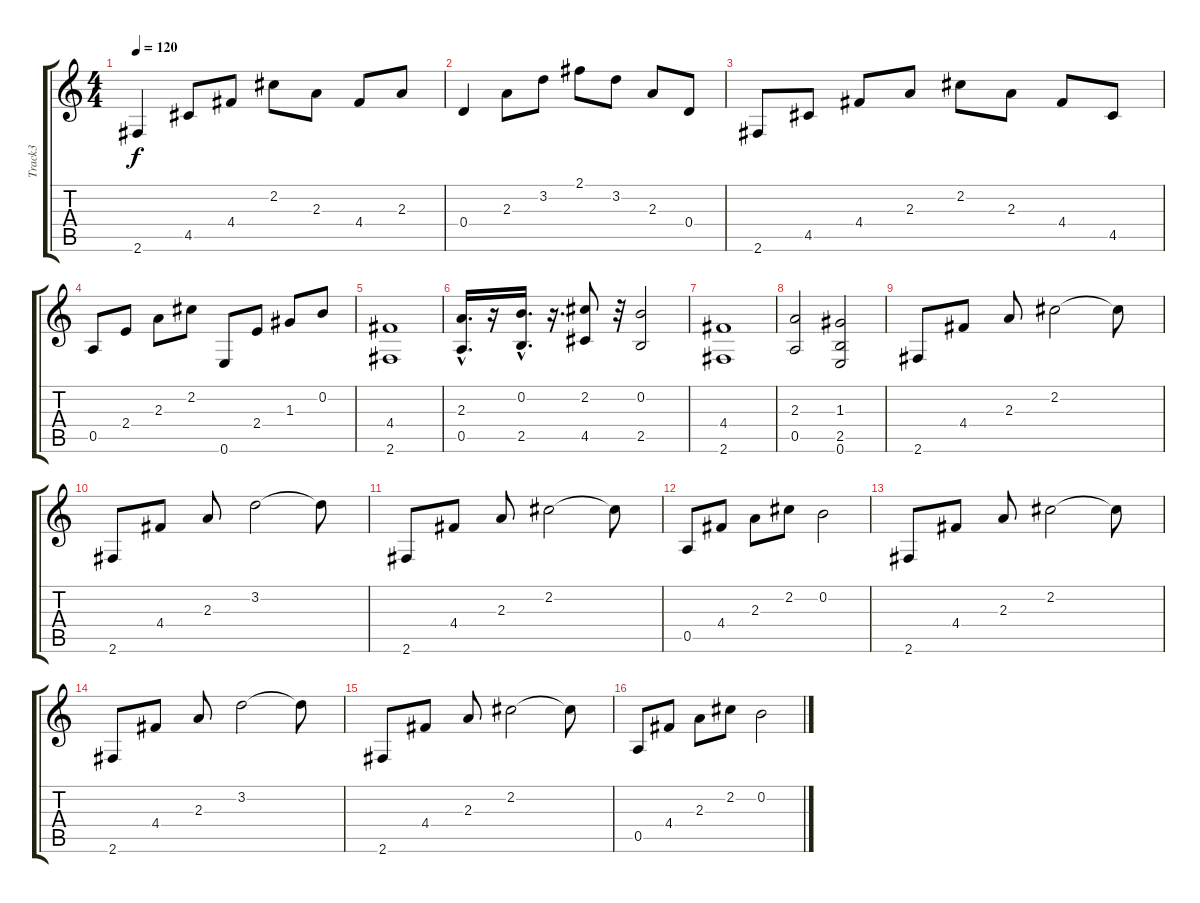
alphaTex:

\track ("Track3" "Track3") {instrument distortionguitar}
\staff {score tabs}
\tuning (E4 B3 G3 D3 A2 E2) {hide}
\ts (4 4)
\tempo 120
\clef g2
\ks c
2.6.4{dy f} 4.5.8 4.4.8 2.2.8 2.3.8 4.4.8 2.3.8 |
0.4.4 2.3.8 3.2.8 2.1.8 3.2.8 2.3.8 0.4.8 |
2.6.8 4.5.8 4.4.8 2.3.8 2.2.8 2.3.8 4.4.8 4.5.8 |
0.5.8 2.4.8 2.3.8 2.2.8 0.6.8 2.4.8 1.3.8 0.2.8 |
(4.4 2.6).1{volume 16 instrument distortionguitar} |
(2.3{hac} 0.5{hac}).16{d} r.16 (0.2{hac} 2.5{hac}).16{d} r.16{d} (2.2 4.5).8 r.32 (0.2 2.5).2 |
(4.4 2.6).1 |
(2.3 0.5).2 (1.3 2.5 0.6).2 |
2.6.8{volume 12 instrument electricguitarclean} 4.4.8 2.3.8 2.2.2 2.2{t}.8 |
2.6.8 4.4.8 2.3.8 3.2.2 3.2{t}.8 |
2.6.8{volume 12} 4.4.8 2.3.8 2.2.2 2.2{t}.8 |
0.5.8{volume 13} 4.4.8 2.3.8 2.2.8 0.2.2 |
2.6.8{volume 13} 4.4.8 2.3.8 2.2.2 2.2{t}.8 |
2.6.8 4.4.8 2.3.8 3.2.2 3.2{t}.8 |
2.6.8{volume 12} 4.4.8 2.3.8 2.2.2 2.2{t}.8 |
0.5.8{volume 13} 4.4.8 2.3.8 2.2.8 0.2.2
